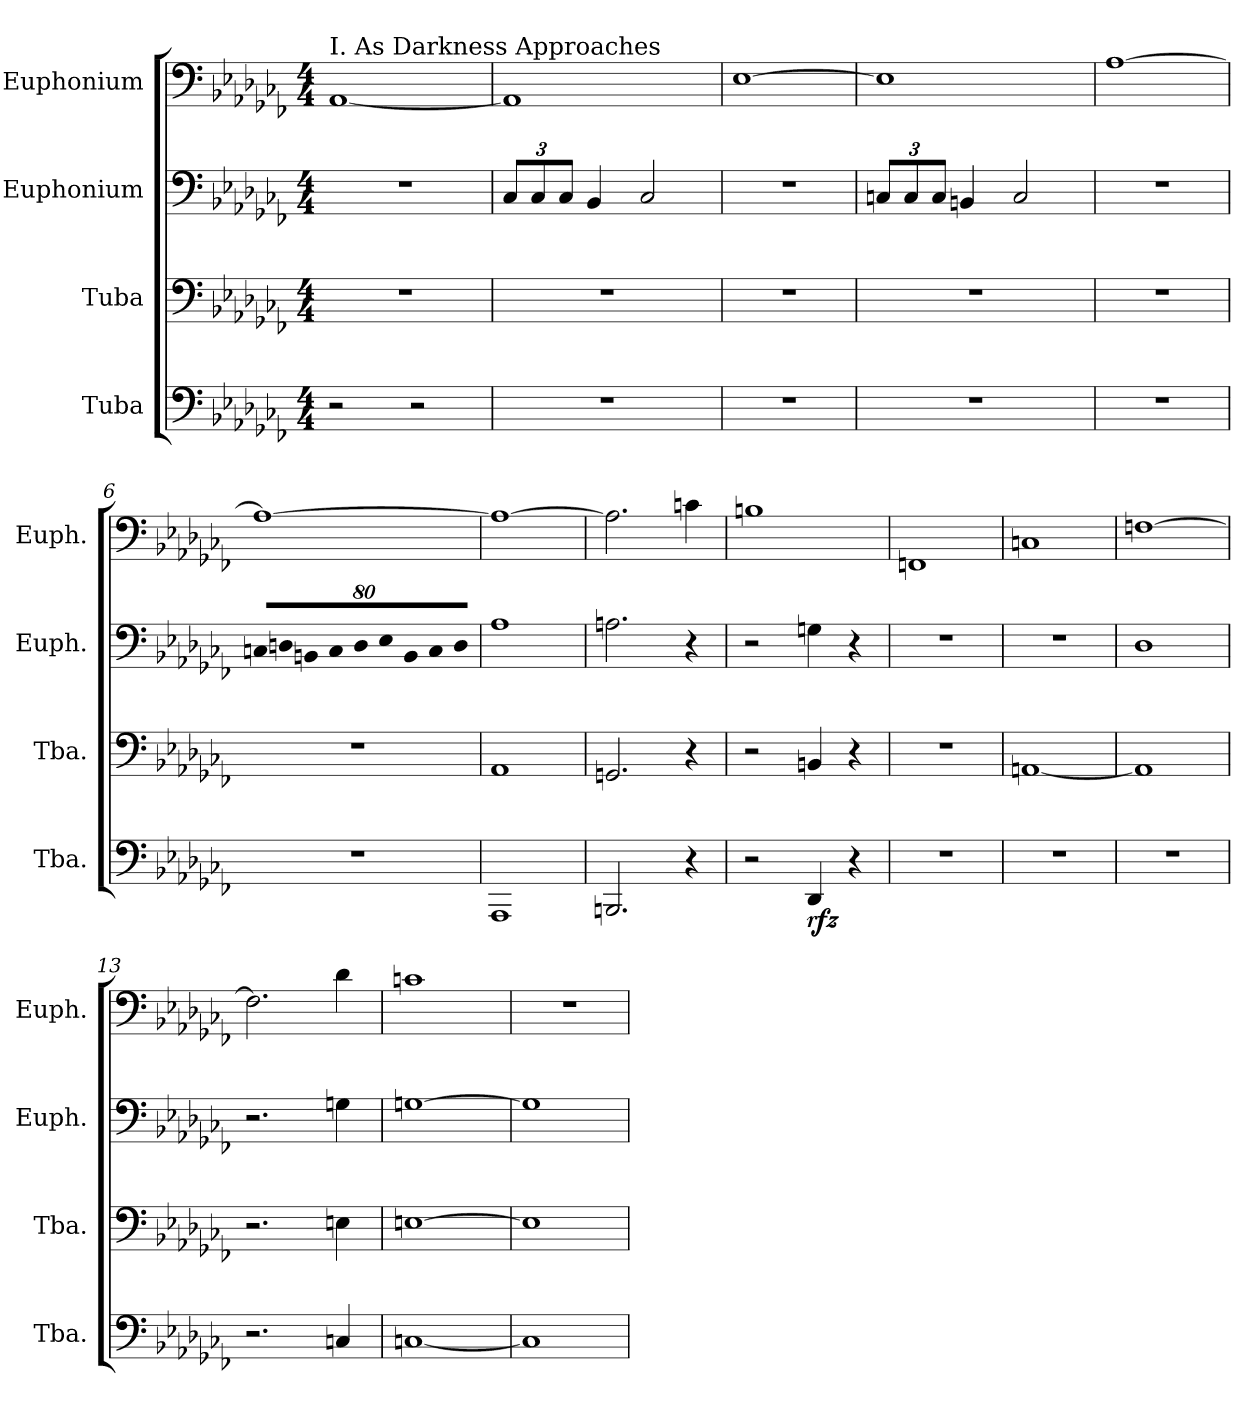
**kern	**dynam	**kern	**kern	**kern
*part4	*part4	*part3	*part2	*part1
*staff4	*staff4	*staff3	*staff2	*staff1
*I"Tuba	*	*I"Tuba	*I"Euphonium	*I"Euphonium
*I'Tba.	*	*I'Tba.	*I'Euph.	*I'Euph.
*clefF4	*	*clefF4	*clefF4	*clefF4
*k[b-e-a-d-g-c-f-]	*	*k[b-e-a-d-g-c-f-]	*k[b-e-a-d-g-c-f-]	*k[b-e-a-d-g-c-f-]
*M4/4	*	*M4/4	*M4/4	*M4/4
*MM140	*	*MM140	*MM140	*MM140
=1	=1	=1	=1	=1
!	!	!	!	!LO:TX:a:t=I. As Darkness Approaches
2r	.	1r	1r	[1AA-
2r	.	.	.	.
=2	=2	=2	=2	=2
*	*	*	*Xbrackettup	*
1r	.	1r	12C-/L	1AA-]
.	.	.	12C-/	.
.	.	.	12C-/J	.
.	.	.	4BB-/	.
.	.	.	2C-/	.
=3	=3	=3	=3	=3
1r	.	1r	1r	[1E-
=4	=4	=4	=4	=4
1r	.	1r	12Cn/L	1E-]
.	.	.	12C/	.
.	.	.	12C/J	.
.	.	.	4BBn/	.
.	.	.	2C/	.
=5	=5	=5	=5	=5
1r	.	1r	1r	[1A-
=6	=6	=6	=6	=6
!	!	!	!LO:N:vis=8	!
1r	.	1r	640%71Cn/L	1A-_
!	!	!	!LO:N:vis=8	!
.	.	.	640%71Dn/	.
!	!	!	!LO:N:vis=8	!
.	.	.	640%71BBn/	.
!	!	!	!LO:N:vis=8	!
.	.	.	640%71C/	.
!	!	!	!LO:N:vis=8	!
.	.	.	640%71D/	.
!	!	!	!LO:N:vis=8	!
.	.	.	640%71E-/	.
!	!	!	!LO:N:vis=8	!
.	.	.	640%71BB/	.
!	!	!	!LO:N:vis=8	!
.	.	.	640%71C/	.
!	!	!	!LO:N:vis=8	!
.	.	.	640%71D/J	.
.	.	.	640ryy	.
=7	=7	=7	=7	=7
1AAA-	.	1AA-	1A-	1A-_
!!LO:LB:g=z
=8	=8	=8	=8	=8
2.BBBn/	.	2.GGn/	2.An\	2.A-\]
4r	.	4r	4r	4cn\
=9	=9	=9	=9	=9
2r	.	2r	2r	1Bn
!	!LO:DY:b	!	!	!
4DD-/	rfz	4BBn/	4Gn\	.
4r	.	4r	4r	.
=10	=10	=10	=10	=10
1r	.	1r	1r	1FFn
=11	=11	=11	=11	=11
1r	.	[1AAn	1r	1Cn
=12	=12	=12	=12	=12
1r	.	1AA]	1D-	[1Fn
=13	=13	=13	=13	=13
2.r	.	2.r	2.r	2.F\]
4Cn/	.	4En\	4Gn\	4d-\
=14	=14	=14	=14	=14
[1Cn	.	[1En	[1Gn	1cn
=15	=15	=15	=15	=15
1C]	.	1E]	1G]	1r
=	=	=	=	=
*-	*-	*-	*-	*-
